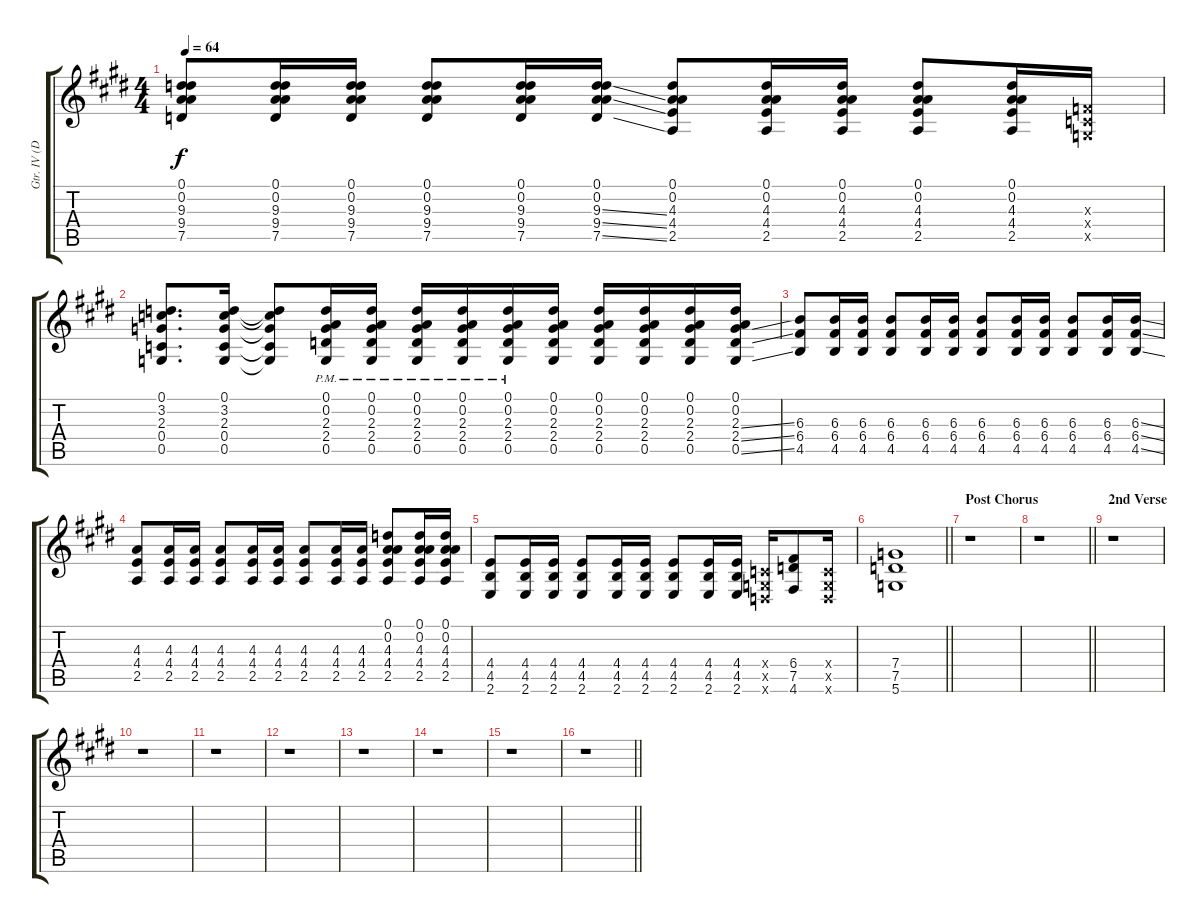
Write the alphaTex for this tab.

\track ("Gtr. IV (Dist.)" "Gtr. IV (D") {instrument distortionguitar}
\staff {score tabs}
\tuning (D4 A3 F3 C3 G2 D2) {hide}
\ts (4 4)
\tempo 64
\clef g2
\ks e
(0.1 0.2 9.3 9.4 7.5).8{dy f} (0.1 0.2 9.3 9.4 7.5).16 (0.1 0.2 9.3 9.4 7.5).16 (0.1 0.2 9.3 9.4 7.5).8 (0.1 0.2 9.3 9.4 7.5).16 (0.1 0.2 9.3{ss} 9.4{ss} 7.5{ss}).16 (0.1 0.2 4.3 4.4 2.5).8 (0.1 0.2 4.3 4.4 2.5).16 (0.1 0.2 4.3 4.4 2.5).16 (0.1 0.2 4.3 4.4 2.5).8 (0.1 0.2 4.3 4.4 2.5).16 (0.3{x} 0.4{x} 0.5{x}).16 |
(0.1 3.2 2.3 0.4 0.5).8{d} (0.1 3.2 2.3 0.4 0.5).16 (0.1{t} 3.2{t} 2.3{t} 0.4{t} 0.5{t}).8 (0.1{pm} 0.2{pm} 2.3{pm} 2.4{pm} 0.5{pm}).16 (0.1{pm} 0.2{pm} 2.3{pm} 2.4{pm} 0.5{pm}).16 (0.1{pm} 0.2{pm} 2.3{pm} 2.4{pm} 0.5{pm}).16 (0.1{pm} 0.2{pm} 2.3{pm} 2.4{pm} 0.5{pm}).16 (0.1{pm} 0.2{pm} 2.3{pm} 2.4{pm} 0.5{pm}).16 (0.1 0.2 2.3 2.4 0.5).16 (0.1 0.2 2.3 2.4 0.5).16 (0.1 0.2 2.3 2.4 0.5).16 (0.1 0.2 2.3 2.4 0.5).16 (0.1 0.2 2.3{ss} 2.4{ss} 0.5{ss}).16 |
(6.3 6.4 4.5).8 (6.3 6.4 4.5).16 (6.3 6.4 4.5).16 (6.3 6.4 4.5).8 (6.3 6.4 4.5).16 (6.3 6.4 4.5).16 (6.3 6.4 4.5).8 (6.3 6.4 4.5).16 (6.3 6.4 4.5).16 (6.3 6.4 4.5).8 (6.3 6.4 4.5).16 (6.3{ss} 6.4{ss} 4.5{ss}).16 |
(4.3 4.4 2.5).8 (4.3 4.4 2.5).16 (4.3 4.4 2.5).16 (4.3 4.4 2.5).8 (4.3 4.4 2.5).16 (4.3 4.4 2.5).16 (4.3 4.4 2.5).8 (4.3 4.4 2.5).16 (4.3 4.4 2.5).16 (0.1 0.2 4.3 4.4 2.5).8 (0.1 0.2 4.3 4.4 2.5).16 (0.1 0.2 4.3 4.4 2.5).16 |
(4.4 4.5 2.6).8 (4.4 4.5 2.6).16 (4.4 4.5 2.6).16 (4.4 4.5 2.6).8 (4.4 4.5 2.6).16 (4.4 4.5 2.6).16 (4.4 4.5 2.6).8 (4.4 4.5 2.6).16 (4.4 4.5 2.6).16 (0.4{x} 0.5{x} 0.6{x}).16 (6.4 7.5 4.6).8 (0.4{x} 0.5{x} 0.6{x}).16 |
\barLineRight lightlight
(7.4 7.5 5.6).1 |
\section ("" "Post Chorus")
r.1 |
\barLineRight lightlight
r.1 |
\section ("" "2nd Verse")
r.1 |
r.1 |
r.1 |
r.1 |
r.1 |
r.1 |
r.1 |
\barLineRight lightlight
r.1
